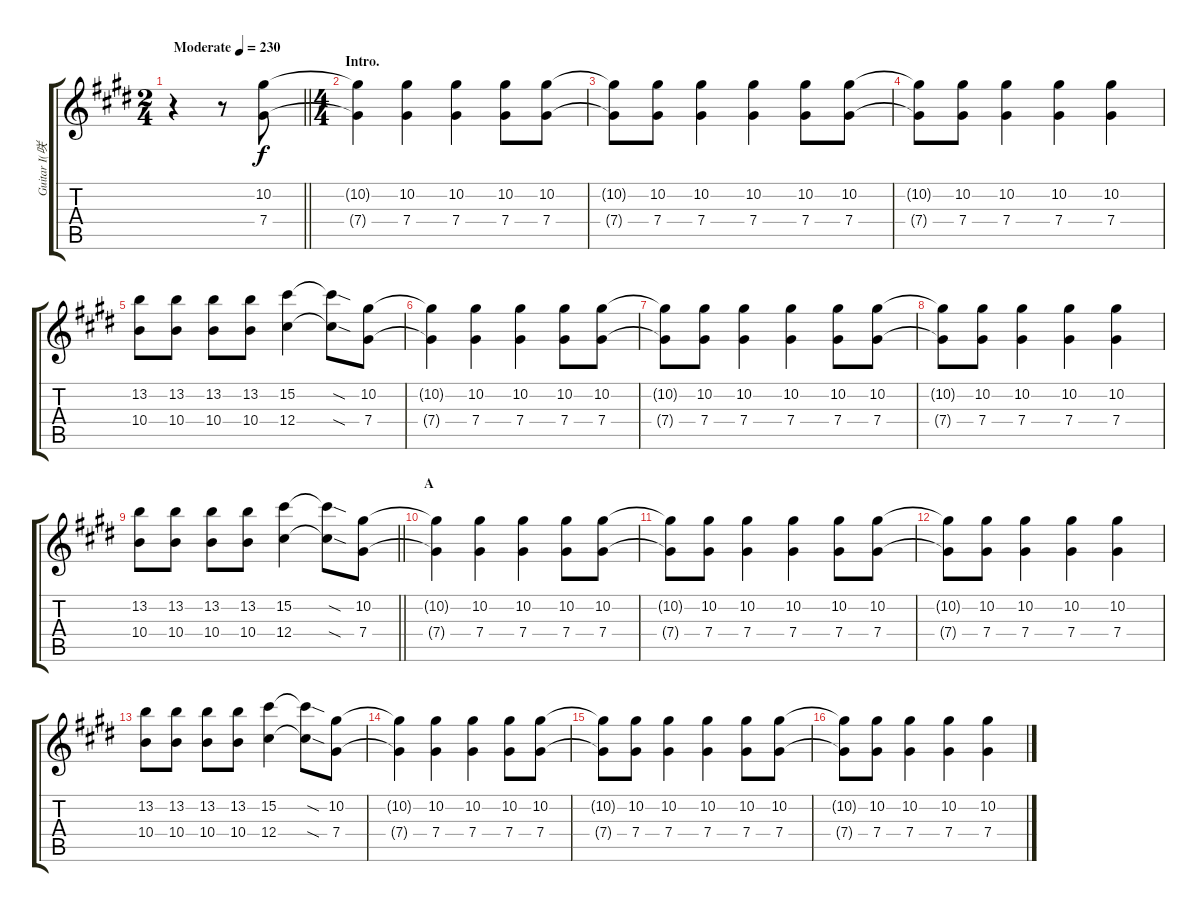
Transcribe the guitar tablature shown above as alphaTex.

\track ("Guitar I(咲人)" "Guitar I(咲") {instrument overdrivenguitar}
\staff {score tabs}
\tuning (Eb4 Bb3 Gb3 Db3 Ab2 Db2) {hide}
\ts (2 4)
\tempo (230 "Moderate")
\clef g2
\barLineRight lightlight
\ks e
r.4{dy f instrument overdrivenguitar} r.8 (10.2 7.4).8 |
\ts (4 4)
\section ("" "Intro.")
(10.2{t} 7.4{t}).4 (10.2 7.4).4 (10.2 7.4).4 (10.2 7.4).8 (10.2 7.4).8 |
(10.2{t} 7.4{t}).8 (10.2 7.4).8 (10.2 7.4).4 (10.2 7.4).4 (10.2 7.4).8 (10.2 7.4).8 |
(10.2{t} 7.4{t}).8 (10.2 7.4).8 (10.2 7.4).4 (10.2 7.4).4 (10.2 7.4).4 |
(13.2 10.4).8 (13.2 10.4).8 (13.2 10.4).8 (13.2 10.4).8 (15.2 12.4).4 (15.2{sod t} 12.4{sod t}).8 (10.2 7.4).8 |
(10.2{t} 7.4{t}).4 (10.2 7.4).4 (10.2 7.4).4 (10.2 7.4).8 (10.2 7.4).8 |
(10.2{t} 7.4{t}).8 (10.2 7.4).8 (10.2 7.4).4 (10.2 7.4).4 (10.2 7.4).8 (10.2 7.4).8 |
(10.2{t} 7.4{t}).8 (10.2 7.4).8 (10.2 7.4).4 (10.2 7.4).4 (10.2 7.4).4 |
\barLineRight lightlight
(13.2 10.4).8 (13.2 10.4).8 (13.2 10.4).8 (13.2 10.4).8 (15.2 12.4).4 (15.2{sod t} 12.4{sod t}).8 (10.2 7.4).8 |
\section ("" "A")
(10.2{t} 7.4{t}).4 (10.2 7.4).4 (10.2 7.4).4 (10.2 7.4).8 (10.2 7.4).8 |
(10.2{t} 7.4{t}).8 (10.2 7.4).8 (10.2 7.4).4 (10.2 7.4).4 (10.2 7.4).8 (10.2 7.4).8 |
(10.2{t} 7.4{t}).8 (10.2 7.4).8 (10.2 7.4).4 (10.2 7.4).4 (10.2 7.4).4 |
(13.2 10.4).8 (13.2 10.4).8 (13.2 10.4).8 (13.2 10.4).8 (15.2 12.4).4 (15.2{sod t} 12.4{sod t}).8 (10.2 7.4).8 |
(10.2{t} 7.4{t}).4 (10.2 7.4).4 (10.2 7.4).4 (10.2 7.4).8 (10.2 7.4).8 |
(10.2{t} 7.4{t}).8 (10.2 7.4).8 (10.2 7.4).4 (10.2 7.4).4 (10.2 7.4).8 (10.2 7.4).8 |
(10.2{t} 7.4{t}).8 (10.2 7.4).8 (10.2 7.4).4 (10.2 7.4).4 (10.2 7.4).4
